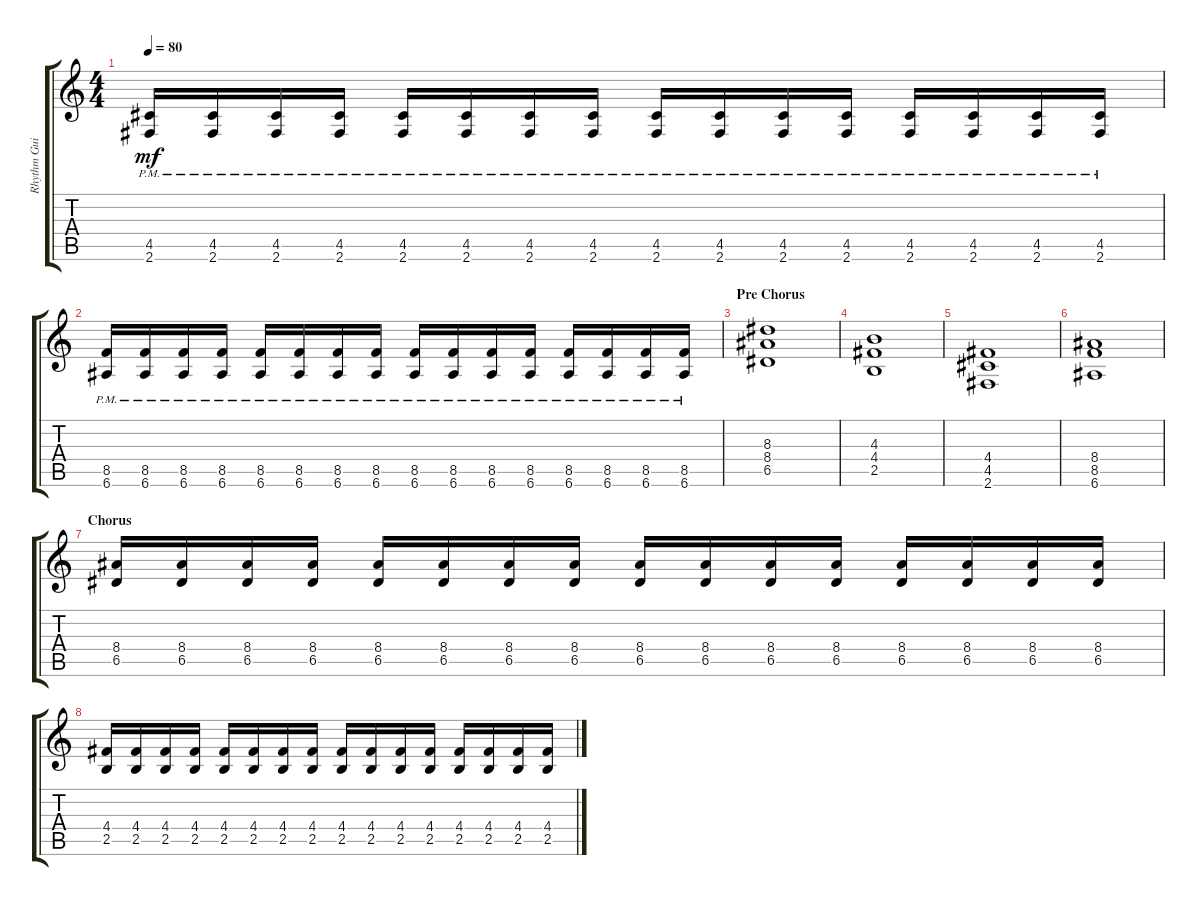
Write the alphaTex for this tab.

\track ("Rhythm Guitar" "Rhythm Gui") {instrument overdrivenguitar}
\staff {score tabs}
\tuning (E4 B3 G3 D3 A2 E2) {hide}
\ts (4 4)
\tempo 80
\clef g2
\ks c
(4.5{pm} 2.6{pm}).16{dy mf} (4.5{pm} 2.6{pm}).16 (4.5{pm} 2.6{pm}).16 (4.5{pm} 2.6{pm}).16 (4.5{pm} 2.6{pm}).16 (4.5{pm} 2.6{pm}).16 (4.5{pm} 2.6{pm}).16 (4.5{pm} 2.6{pm}).16 (4.5{pm} 2.6{pm}).16 (4.5{pm} 2.6{pm}).16 (4.5{pm} 2.6{pm}).16 (4.5{pm} 2.6{pm}).16 (4.5{pm} 2.6{pm}).16 (4.5{pm} 2.6{pm}).16 (4.5{pm} 2.6{pm}).16 (4.5{pm} 2.6{pm}).16 |
(8.5{pm} 6.6{pm}).16 (8.5{pm} 6.6{pm}).16 (8.5{pm} 6.6{pm}).16 (8.5{pm} 6.6{pm}).16 (8.5{pm} 6.6{pm}).16 (8.5{pm} 6.6{pm}).16 (8.5{pm} 6.6{pm}).16 (8.5{pm} 6.6{pm}).16 (8.5{pm} 6.6{pm}).16 (8.5{pm} 6.6{pm}).16 (8.5{pm} 6.6{pm}).16 (8.5{pm} 6.6{pm}).16 (8.5{pm} 6.6{pm}).16 (8.5{pm} 6.6{pm}).16 (8.5{pm} 6.6{pm}).16 (8.5{pm} 6.6{pm}).16 |
\section ("" "Pre Chorus")
(8.3 8.4 6.5).1 |
(4.3 4.4 2.5).1 |
(4.4 4.5 2.6).1 |
(8.4 8.5 6.6).1 |
\section ("" "Chorus")
(8.4 6.5).16 (8.4 6.5).16 (8.4 6.5).16 (8.4 6.5).16 (8.4 6.5).16 (8.4 6.5).16 (8.4 6.5).16 (8.4 6.5).16 (8.4 6.5).16 (8.4 6.5).16 (8.4 6.5).16 (8.4 6.5).16 (8.4 6.5).16 (8.4 6.5).16 (8.4 6.5).16 (8.4 6.5).16 |
(4.4 2.5).16 (4.4 2.5).16 (4.4 2.5).16 (4.4 2.5).16 (4.4 2.5).16 (4.4 2.5).16 (4.4 2.5).16 (4.4 2.5).16 (4.4 2.5).16 (4.4 2.5).16 (4.4 2.5).16 (4.4 2.5).16 (4.4 2.5).16 (4.4 2.5).16 (4.4 2.5).16 (4.4 2.5).16
